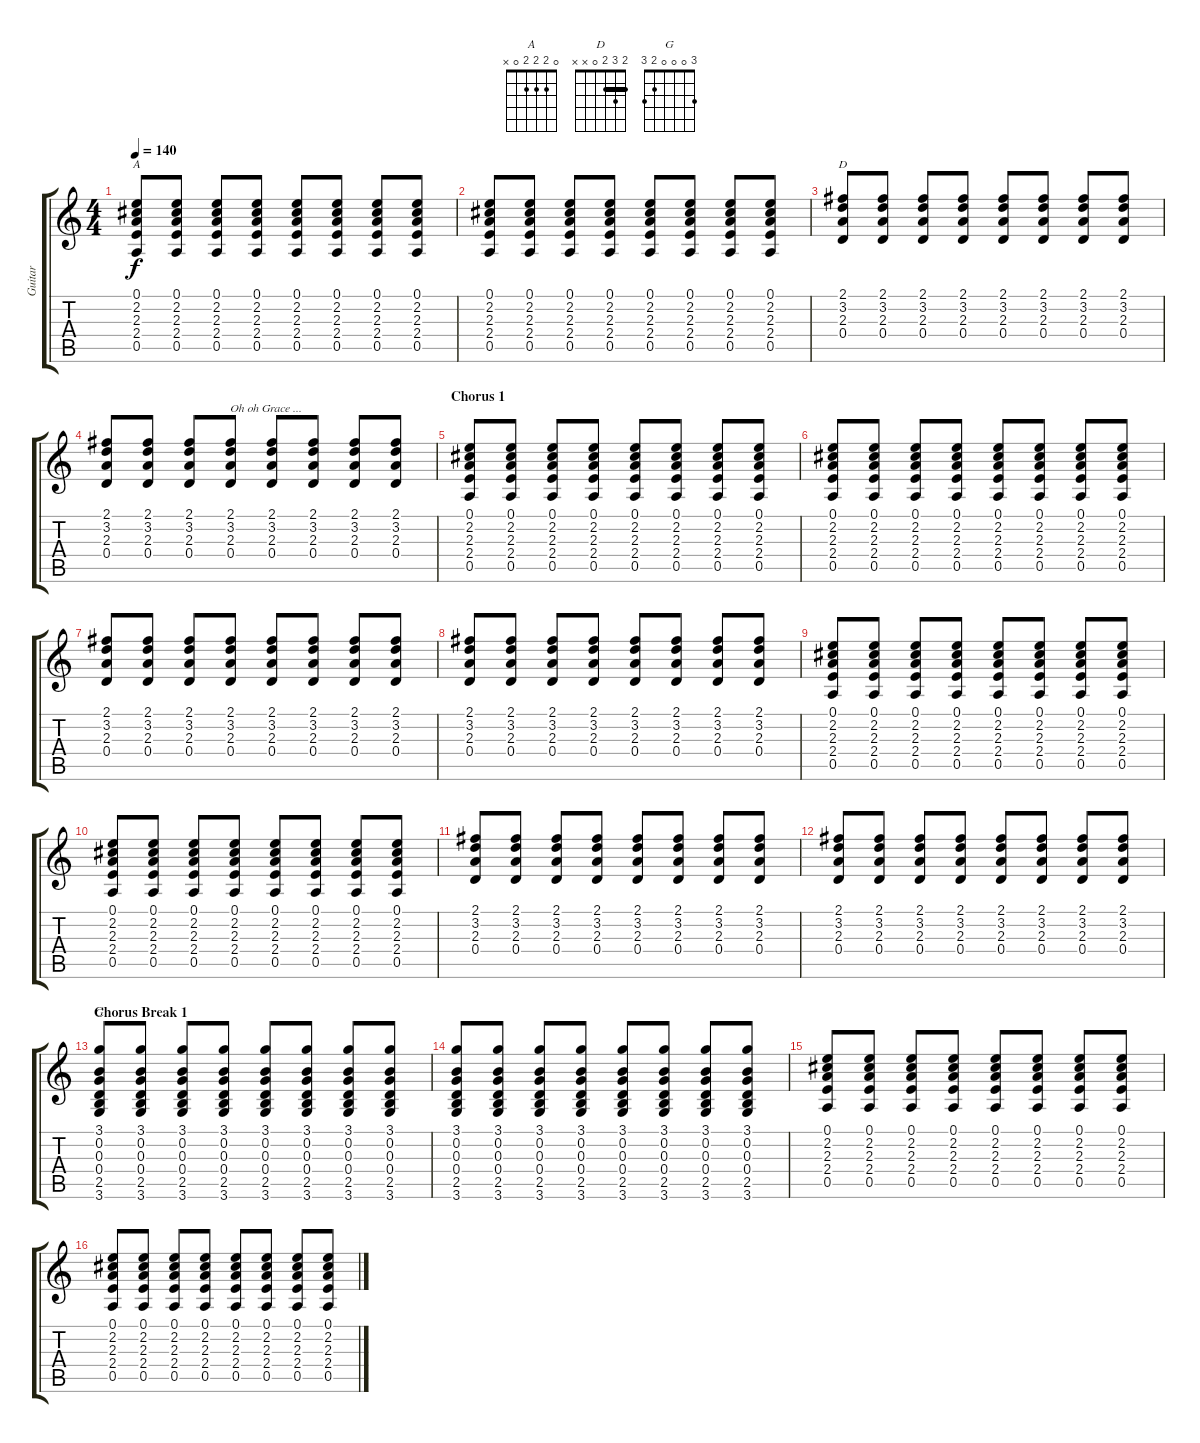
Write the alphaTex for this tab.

\track ("Guitar" "Guitar") {instrument overdrivenguitar}
\staff {score tabs}
\tuning (E4 B3 G3 D3 A2 E2) {hide}
\chord ("A" 0 2 2 2 0 x)
\chord ("D" 2 3 2 0 x x) {barre 2}
\chord ("G" 3 0 0 0 2 3)
\ts (4 4)
\tempo 140
\clef g2
\ks c
(0.1 2.2 2.3 2.4 0.5).8{ch "A" dy f} (0.1 2.2 2.3 2.4 0.5).8 (0.1 2.2 2.3 2.4 0.5).8 (0.1 2.2 2.3 2.4 0.5).8 (0.1 2.2 2.3 2.4 0.5).8 (0.1 2.2 2.3 2.4 0.5).8 (0.1 2.2 2.3 2.4 0.5).8 (0.1 2.2 2.3 2.4 0.5).8 |
(0.1 2.2 2.3 2.4 0.5).8 (0.1 2.2 2.3 2.4 0.5).8 (0.1 2.2 2.3 2.4 0.5).8 (0.1 2.2 2.3 2.4 0.5).8 (0.1 2.2 2.3 2.4 0.5).8 (0.1 2.2 2.3 2.4 0.5).8 (0.1 2.2 2.3 2.4 0.5).8 (0.1 2.2 2.3 2.4 0.5).8 |
(2.1 3.2 2.3 0.4).8{ch "D"} (2.1 3.2 2.3 0.4).8 (2.1 3.2 2.3 0.4).8 (2.1 3.2 2.3 0.4).8 (2.1 3.2 2.3 0.4).8 (2.1 3.2 2.3 0.4).8 (2.1 3.2 2.3 0.4).8 (2.1 3.2 2.3 0.4).8 |
(2.1 3.2 2.3 0.4).8 (2.1 3.2 2.3 0.4).8 (2.1 3.2 2.3 0.4).8 (2.1 3.2 2.3 0.4).8{txt "Oh oh Grace ..."} (2.1 3.2 2.3 0.4).8 (2.1 3.2 2.3 0.4).8 (2.1 3.2 2.3 0.4).8 (2.1 3.2 2.3 0.4).8 |
\section ("" "Chorus 1")
(0.1 2.2 2.3 2.4 0.5).8 (0.1 2.2 2.3 2.4 0.5).8 (0.1 2.2 2.3 2.4 0.5).8 (0.1 2.2 2.3 2.4 0.5).8 (0.1 2.2 2.3 2.4 0.5).8 (0.1 2.2 2.3 2.4 0.5).8 (0.1 2.2 2.3 2.4 0.5).8 (0.1 2.2 2.3 2.4 0.5).8 |
(0.1 2.2 2.3 2.4 0.5).8 (0.1 2.2 2.3 2.4 0.5).8 (0.1 2.2 2.3 2.4 0.5).8 (0.1 2.2 2.3 2.4 0.5).8 (0.1 2.2 2.3 2.4 0.5).8 (0.1 2.2 2.3 2.4 0.5).8 (0.1 2.2 2.3 2.4 0.5).8 (0.1 2.2 2.3 2.4 0.5).8 |
(2.1 3.2 2.3 0.4).8 (2.1 3.2 2.3 0.4).8 (2.1 3.2 2.3 0.4).8 (2.1 3.2 2.3 0.4).8 (2.1 3.2 2.3 0.4).8 (2.1 3.2 2.3 0.4).8 (2.1 3.2 2.3 0.4).8 (2.1 3.2 2.3 0.4).8 |
(2.1 3.2 2.3 0.4).8 (2.1 3.2 2.3 0.4).8 (2.1 3.2 2.3 0.4).8 (2.1 3.2 2.3 0.4).8 (2.1 3.2 2.3 0.4).8 (2.1 3.2 2.3 0.4).8 (2.1 3.2 2.3 0.4).8 (2.1 3.2 2.3 0.4).8 |
(0.1 2.2 2.3 2.4 0.5).8 (0.1 2.2 2.3 2.4 0.5).8 (0.1 2.2 2.3 2.4 0.5).8 (0.1 2.2 2.3 2.4 0.5).8 (0.1 2.2 2.3 2.4 0.5).8 (0.1 2.2 2.3 2.4 0.5).8 (0.1 2.2 2.3 2.4 0.5).8 (0.1 2.2 2.3 2.4 0.5).8 |
(0.1 2.2 2.3 2.4 0.5).8 (0.1 2.2 2.3 2.4 0.5).8 (0.1 2.2 2.3 2.4 0.5).8 (0.1 2.2 2.3 2.4 0.5).8 (0.1 2.2 2.3 2.4 0.5).8 (0.1 2.2 2.3 2.4 0.5).8 (0.1 2.2 2.3 2.4 0.5).8 (0.1 2.2 2.3 2.4 0.5).8 |
(2.1 3.2 2.3 0.4).8 (2.1 3.2 2.3 0.4).8 (2.1 3.2 2.3 0.4).8 (2.1 3.2 2.3 0.4).8 (2.1 3.2 2.3 0.4).8 (2.1 3.2 2.3 0.4).8 (2.1 3.2 2.3 0.4).8 (2.1 3.2 2.3 0.4).8 |
(2.1 3.2 2.3 0.4).8 (2.1 3.2 2.3 0.4).8 (2.1 3.2 2.3 0.4).8 (2.1 3.2 2.3 0.4).8 (2.1 3.2 2.3 0.4).8 (2.1 3.2 2.3 0.4).8 (2.1 3.2 2.3 0.4).8 (2.1 3.2 2.3 0.4).8 |
\section ("" "Chorus Break 1")
(3.1 0.2 0.3 0.4 2.5 3.6).8{ch "G"} (3.1 0.2 0.3 0.4 2.5 3.6).8 (3.1 0.2 0.3 0.4 2.5 3.6).8 (3.1 0.2 0.3 0.4 2.5 3.6).8 (3.1 0.2 0.3 0.4 2.5 3.6).8 (3.1 0.2 0.3 0.4 2.5 3.6).8 (3.1 0.2 0.3 0.4 2.5 3.6).8 (3.1 0.2 0.3 0.4 2.5 3.6).8 |
(3.1 0.2 0.3 0.4 2.5 3.6).8 (3.1 0.2 0.3 0.4 2.5 3.6).8 (3.1 0.2 0.3 0.4 2.5 3.6).8 (3.1 0.2 0.3 0.4 2.5 3.6).8 (3.1 0.2 0.3 0.4 2.5 3.6).8 (3.1 0.2 0.3 0.4 2.5 3.6).8 (3.1 0.2 0.3 0.4 2.5 3.6).8 (3.1 0.2 0.3 0.4 2.5 3.6).8 |
(0.1 2.2 2.3 2.4 0.5).8 (0.1 2.2 2.3 2.4 0.5).8 (0.1 2.2 2.3 2.4 0.5).8 (0.1 2.2 2.3 2.4 0.5).8 (0.1 2.2 2.3 2.4 0.5).8 (0.1 2.2 2.3 2.4 0.5).8 (0.1 2.2 2.3 2.4 0.5).8 (0.1 2.2 2.3 2.4 0.5).8 |
(0.1 2.2 2.3 2.4 0.5).8 (0.1 2.2 2.3 2.4 0.5).8 (0.1 2.2 2.3 2.4 0.5).8 (0.1 2.2 2.3 2.4 0.5).8 (0.1 2.2 2.3 2.4 0.5).8 (0.1 2.2 2.3 2.4 0.5).8 (0.1 2.2 2.3 2.4 0.5).8 (0.1 2.2 2.3 2.4 0.5).8
